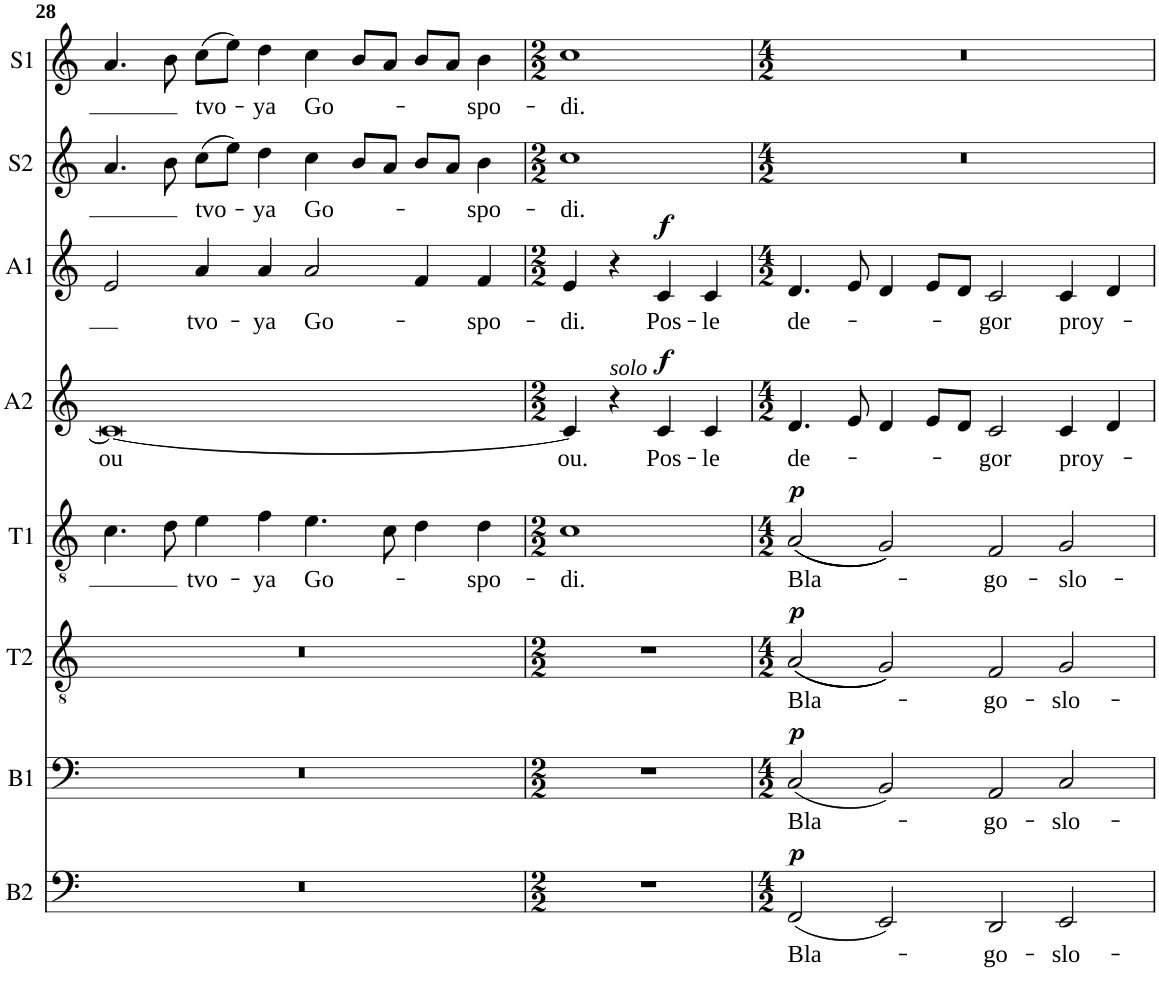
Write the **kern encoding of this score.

**kern	**text	**dynam	**kern	**text	**dynam	**kern	**text	**dynam	**kern	**text	**dynam	**kern	**text	**dynam	**kern	**text	**dynam	**kern	**text	**kern	**text
*part8	*part8	*part8	*part7	*part7	*part7	*part6	*part6	*part6	*part5	*part5	*part5	*part4	*part4	*part4	*part3	*part3	*part3	*part2	*part2	*part1	*part1
*staff8	*staff8	*staff8	*staff7	*staff7	*staff7	*staff6	*staff6	*staff6	*staff5	*staff5	*staff5	*staff4	*staff4	*staff4	*staff3	*staff3	*staff3	*staff2	*staff2	*staff1	*staff1
*I"Bass 2	*	*	*I"Bass 1	*	*	*I"Ténor 2	*	*	*I"Ténor 1	*	*	*I"Alto 2	*	*	*I"Alto 1	*	*	*I"Soprano 2	*	*I"Soprano 1	*
*I'B2	*	*	*I'B1	*	*	*I'T2	*	*	*I'T1	*	*	*I'A2	*	*	*I'A1	*	*	*I'S2	*	*I'S1	*
!!LO:PB:g=z
*clefF4	*	*	*clefF4	*	*	*clefGv2	*	*	*clefGv2	*	*	*clefG2	*	*	*clefG2	*	*	*clefG2	*	*clefG2	*
*k[]	*	*	*k[]	*	*	*k[]	*	*	*k[]	*	*	*k[]	*	*	*k[]	*	*	*k[]	*	*k[]	*
*M4/2	*	*	*M4/2	*	*	*M4/2	*	*	*M4/2	*	*	*M4/2	*	*	*M4/2	*	*	*M4/2	*	*M4/2	*
=28	=28	=28	=28	=28	=28	=28	=28	=28	=28	=28	=28	=28	=28	=28	=28	=28	=28	=28	=28	=28	=28
!	!	!	!	!	!	!	!	!	!	!	!	!	!LO:LY:b	!	!	!	!	!	!	!	!
0r	.	.	0r	.	.	0r	.	.	4.c\	.	.	0c_	ou	.	2e/	.	.	4.a/	.	4.a/	.
.	.	.	.	.	.	.	.	.	8d\	.	.	.	.	.	.	.	.	8b\	.	8b\	.
!	!	!	!	!	!	!	!	!	!	!LO:LY:b	!	!	!	!	!	!LO:LY:b	!	!	!LO:LY:b	!	!LO:LY:b
.	.	.	.	.	.	.	.	.	4e\	tvo-	.	.	.	.	4a/	tvo-	.	(8cc\L	tvo-	(8cc\L	tvo-
.	.	.	.	.	.	.	.	.	.	.	.	.	.	.	.	.	.	8ee\J)	.	8ee\J)	.
!	!	!	!	!	!	!	!	!	!	!LO:LY:b	!	!	!	!	!	!LO:LY:b	!	!	!LO:LY:b	!	!LO:LY:b
.	.	.	.	.	.	.	.	.	4f\	-ya	.	.	.	.	4a/	-ya	.	4dd\	-ya	4dd\	-ya
!	!	!	!	!	!	!	!	!	!	!LO:LY:b	!	!	!	!	!	!LO:LY:b	!	!	!LO:LY:b	!	!LO:LY:b
.	.	.	.	.	.	.	.	.	4.e\	Go-	.	.	.	.	2a/	Go-	.	4cc\	Go-	4cc\	Go-
.	.	.	.	.	.	.	.	.	.	.	.	.	.	.	.	.	.	8b/L	.	8b/L	.
.	.	.	.	.	.	.	.	.	8c\	.	.	.	.	.	.	.	.	8a/J	.	8a/J	.
.	.	.	.	.	.	.	.	.	4d\	.	.	.	.	.	4f/	.	.	8b/L	.	8b/L	.
.	.	.	.	.	.	.	.	.	.	.	.	.	.	.	.	.	.	8a/J	.	8a/J	.
!	!	!	!	!	!	!	!	!	!	!LO:LY:b	!	!	!	!	!	!LO:LY:b	!	!	!LO:LY:b	!	!LO:LY:b
.	.	.	.	.	.	.	.	.	4d\	-spo-	.	.	.	.	4f/	-spo-	.	4b\	-spo-	4b\	-spo-
=29	=29	=29	=29	=29	=29	=29	=29	=29	=29	=29	=29	=29	=29	=29	=29	=29	=29	=29	=29	=29	=29
*M2/2	*	*	*M2/2	*	*	*M2/2	*	*	*M2/2	*	*	*M2/2	*	*	*M2/2	*	*	*M2/2	*	*M2/2	*
!	!	!	!	!	!	!	!	!	!	!LO:LY:b	!	!	!LO:LY:b	!	!	!LO:LY:b	!	!	!LO:LY:b	!	!LO:LY:b
1r	.	.	1r	.	.	1r	.	.	1c	-di.	.	4c/]	-ou.	.	4e/	-di.	.	1cc	-di.	1cc	-di.
!	!	!	!	!	!	!	!	!	!	!	!	!LO:TX:a:i:t=solo	!	!	!	!	!	!	!	!	!
.	.	.	.	.	.	.	.	.	.	.	.	4r	.	.	4r	.	.	.	.	.	.
!	!	!	!	!	!	!	!	!	!	!	!	!	!LO:LY:b	!LO:DY:a	!	!LO:LY:b	!LO:DY:a	!	!	!	!
.	.	.	.	.	.	.	.	.	.	.	.	4c/	Pos-	f	4c/	Pos-	f	.	.	.	.
!	!	!	!	!	!	!	!	!	!	!	!	!	!LO:LY:b	!	!	!LO:LY:b	!	!	!	!	!
.	.	.	.	.	.	.	.	.	.	.	.	4c/	-le	.	4c/	-le	.	.	.	.	.
=30	=30	=30	=30	=30	=30	=30	=30	=30	=30	=30	=30	=30	=30	=30	=30	=30	=30	=30	=30	=30	=30
*M4/2	*	*	*M4/2	*	*	*M4/2	*	*	*M4/2	*	*	*M4/2	*	*	*M4/2	*	*	*M4/2	*	*M4/2	*
!	!LO:LY:b	!LO:DY:a	!	!LO:LY:b	!LO:DY:a	!	!LO:LY:b	!LO:DY:a	!	!LO:LY:b	!LO:DY:a	!	!LO:LY:b	!	!	!LO:LY:b	!	!	!	!	!
(2FF/	Bla-	p	(2C/	Bla-	p	(((2A/	Bla-	p	(((2A/	Bla-	p	4.d/	de-	.	4.d/	de-	.	0r	.	0r	.
.	.	.	.	.	.	.	.	.	.	.	.	8e/	.	.	8e/	.	.	.	.	.	.
2EE/)	.	.	2BB/)	.	.	2G/)))	.	.	2G/)))	.	.	4d/	.	.	4d/	.	.	.	.	.	.
.	.	.	.	.	.	.	.	.	.	.	.	8e/L	.	.	8e/L	.	.	.	.	.	.
.	.	.	.	.	.	.	.	.	.	.	.	8d/J	.	.	8d/J	.	.	.	.	.	.
!	!LO:LY:b	!	!	!LO:LY:b	!	!	!LO:LY:b	!	!	!LO:LY:b	!	!	!LO:LY:b	!	!	!LO:LY:b	!	!	!	!	!
2DD/	-go-	.	2AA/	-go-	.	2F/	-go-	.	2F/	-go-	.	2c/	-gor	.	2c/	-gor	.	.	.	.	.
!	!LO:LY:b	!	!	!LO:LY:b	!	!	!LO:LY:b	!	!	!LO:LY:b	!	!	!LO:LY:b	!	!	!LO:LY:b	!	!	!	!	!
2EE/	-slo-	.	2C/	-slo-	.	2G/	-slo-	.	2G/	-slo-	.	4c/	proy-	.	4c/	proy-	.	.	.	.	.
.	.	.	.	.	.	.	.	.	.	.	.	4d/	.	.	4d/	.	.	.	.	.	.
=	=	=	=	=	=	=	=	=	=	=	=	=	=	=	=	=	=	=	=	=	=
*-	*-	*-	*-	*-	*-	*-	*-	*-	*-	*-	*-	*-	*-	*-	*-	*-	*-	*-	*-	*-	*-
